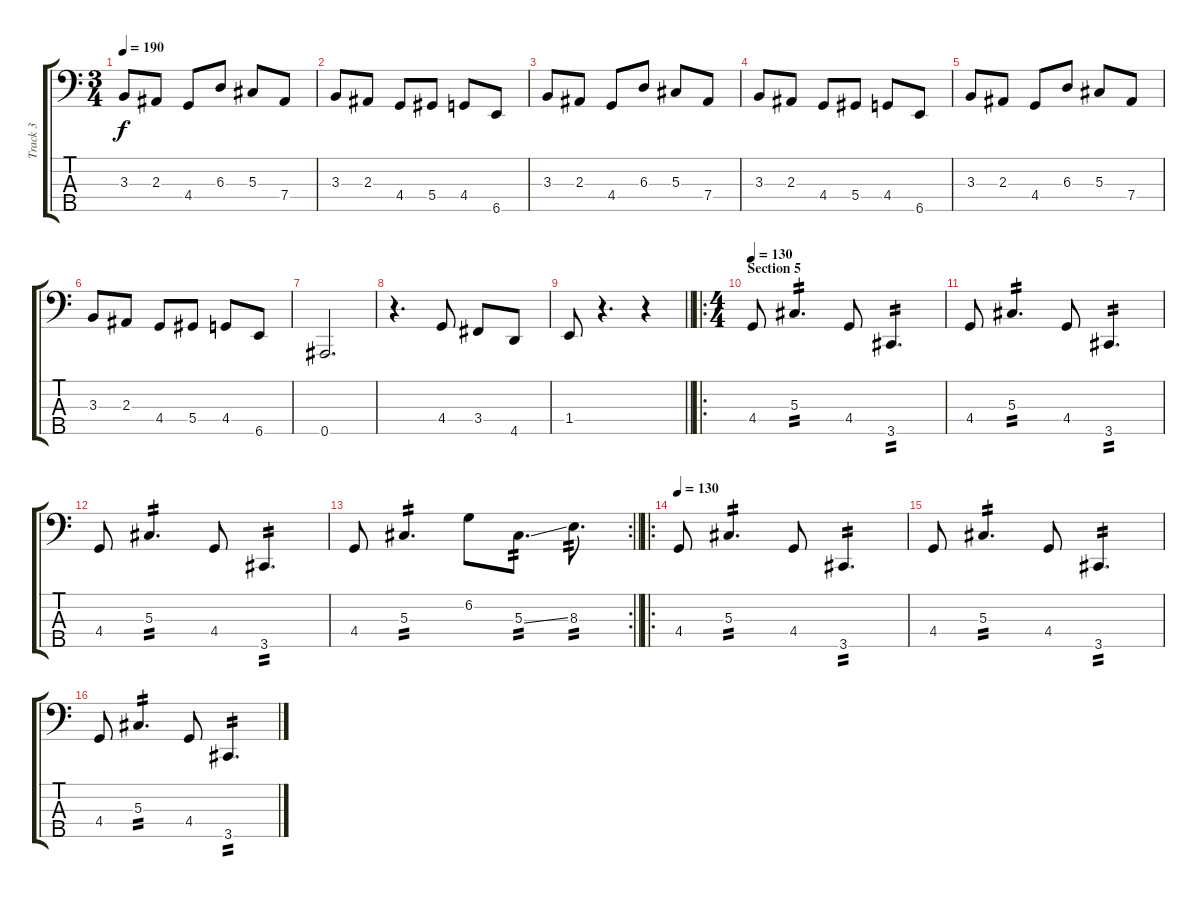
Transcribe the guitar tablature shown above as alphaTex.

\track ("Track 3" "Track 3") {instrument electricbasspick}
\staff {score tabs}
\tuning (Gb2 Db2 Ab1 Eb1 Bb0) {hide}
\ts (3 4)
\tempo 190
\clef f4
\ks c
3.3.8{dy f} 2.3.8 4.4.8 6.3.8 5.3.8 7.4.8 |
3.3.8 2.3.8 4.4.8 5.4.8 4.4.8 6.5.8 |
3.3.8 2.3.8 4.4.8 6.3.8 5.3.8 7.4.8 |
3.3.8 2.3.8 4.4.8 5.4.8 4.4.8 6.5.8 |
3.3.8 2.3.8 4.4.8 6.3.8 5.3.8 7.4.8 |
3.3.8 2.3.8 4.4.8 5.4.8 4.4.8 6.5.8 |
0.5.2{d} |
r.4{d} 4.4.8 3.4.8 4.5.8 |
\barLineRight lightlight
1.4.8 r.4{d} r.4 |
\ro
\ts (4 4)
\section ("" "Section 5")
\tempo 130
4.4.8 5.3.4{d tp 2} 4.4.8 3.5.4{d tp 2} |
4.4.8 5.3.4{d tp 2} 4.4.8 3.5.4{d tp 2} |
4.4.8 5.3.4{d tp 2} 4.4.8 3.5.4{d tp 2} |
\rc 2
\barLineRight lightlight
4.4.8 5.3.4{d tp 2} 6.2.8 5.3{ss}.8{d tp 2} 8.3.8{d tp 2} |
\ro
\tempo 130
4.4.8 5.3.4{d tp 2} 4.4.8 3.5.4{d tp 2} |
4.4.8 5.3.4{d tp 2} 4.4.8 3.5.4{d tp 2} |
4.4.8 5.3.4{d tp 2} 4.4.8 3.5.4{d tp 2}
